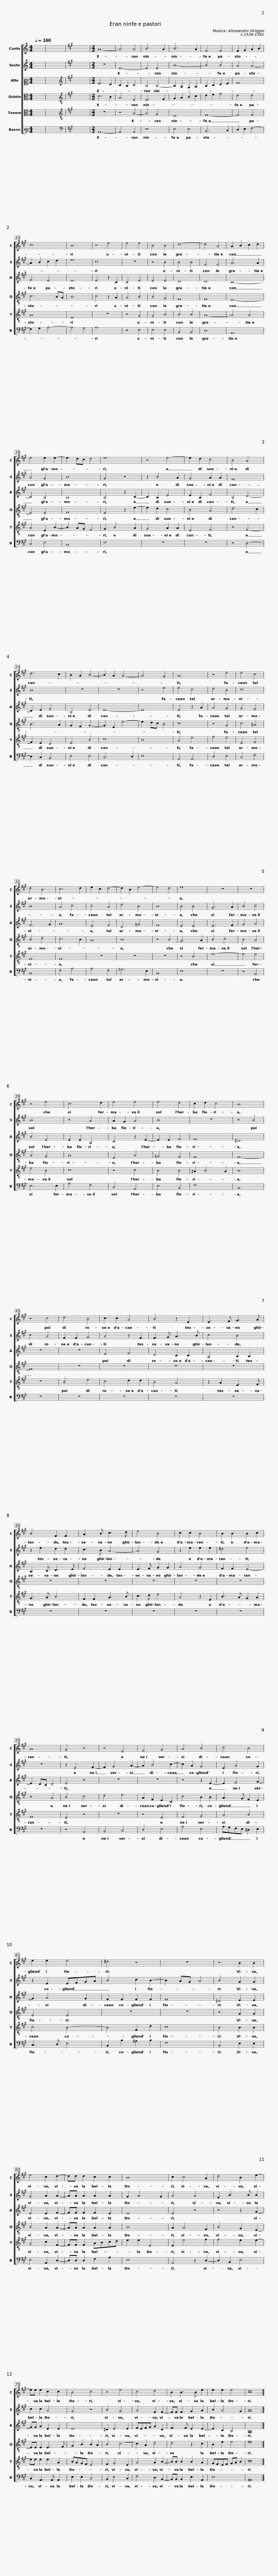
X:1
%%score [ 1 2 3 4 5 6 ]
L:1/8
Q:1/4=160
M:4/4
I:linebreak $
K:C
V:1 treble
V:2 treble
V:3 alto2
V:4 alto
V:5 alto
V:6 bass3
V:1
 x8 | x8 |[K:A] x16 |[M:2/2] A8- | A4 A4 | %5
 B6 A2 | B6 A2 |$ F4 F4 | F2 G2 A2 B2 | c8 | %10
 B8 | z4 e4 | e4 e4 | B4 B4 |$ d8- | %15
 d4 A4 | A2 B2 c2 d2 | e4 e2 e2- | e2 dc d4 | e8 | %20
 z4 e4- |$ e2 d2 c4 | B4 A4 | d6 c2 | B2 A2 B4- | %25
 B2 A2 A4- | A4 G4 |$ A8 | z4 e4 | e4 c4 | %30
 d4 B4 | c6 d2 | e2 c2 d4- |$ d2 B2 e4- | e4 d4 | %35
 e8 | z8 | z8 | z4 e4 | c6 d2 |$ %40
 e4 e4 | e4 d4 | c2 d2 c4 | B8 | z4 c4 | %45
 d4 B4 | c2 c2 A4 |$ B4 z2 E2 | E3 F G3 A | B4 F2 F2 | %50
 A3 B c3 d | e4 B4 |$ c2 c2 B4 |$ B2 B2 B2 c2 | A8 | %55
 G4 z4 | z4 E4 | F4 G4 | A4 B4 |$ c4 B4 | %60
 e2 e2 e4 | ^d4 z4 | z8 | z4 B2 B2 | e4 c2 d2- |$ %65
 dd d2 c2 c2 | B8 | c2 c4 A2 | d4 B2 e2- | ee e2 c2 c2 |$ %70
 B4 c4 | z4 e4 | c4 d4 | B2 B3 B e2 | e2 e2 e4 | %75
 c16 |] %76
V:2
 x8 | x8 |[K:A] x16 |[M:2/2] z8 | E8- | %5
 E4 E4 | B8- |$ B4 B4 | A4 A4- | A2 B2 c2 d2 | %10
 e8 | c8 | z8 | z4 B4 |$ B4 B4 | %15
 F4 F4 | A6 A2 | A4 G4 | B8 | G4 z4 | %20
 z2 B4 A2 |$ G4 A2 A2 | F8 | B8 | z8 | %25
 z8 | z4 e4 |$ e4 c4 | d4 B4 | c8 | %30
 B8 | A4 c4 | c4 A4 |$ d4 B4 | B8 | %35
 B4 B4 | G6 A2 | B4 c4 | B8 | z4 A4 |$ %40
 A2 G2 A4 | B8 | z8 | z4 B4 | c4 A4 | %45
 F2 F2 G4 | A4 z2 F2 |$ F3 G A3 B | c4 B4 | z2 e2 d2 d2 | %50
 c3 B A4- | A4 G4 |$ z2 e2 e2 e2 |$ ^d4 e4 | z8 | %55
 z2 E4 F2- | F2 G4 A2- | A2 B4 c2- | c2 A2 G4 |$ E2 A4 G2 | %60
 z2 E2 EFGA | B4 c2 B2- | B2 AG A4 | B4 G2 G2 | G4 A2 A2- |$ %65
 AA A2 A2 A2 | G2 A4 G2 | A4 A4 | F2 B3 B B2 | c2 c2 A4 |$ %70
 G4 z4 | B4 G4 | A4 F2 F2- | FF F2 G2 A2 | B2 A4 G2 | %75
 A16 |] %76
V:3
 x8 | x8 |[K:A][K:treble] x16 |[M:2/2] E6 D2 | C2 B,2 C4 | %5
 B,4 B,4- | B,2 A,2 G,2 A,2 |$ B,2 C2 D2 E2 | F8 | F4 E4 | %10
 E8 | E4 z2 C2 | C4 E4 | E4 E4 |$ D8 | %15
 D8 | C8- | C4 B,4 | B,8 | B,4 z2 C2- | %20
 C2 B,2 E4 |$ E2 B,2 F4 | B,4 D4- | D2 E2 F4 | B,4 E4 | %25
 E8- | E8 |$ E4 z2 A2 | A4 G4 | G4 F4 | %30
 F6 G2 | A8 | E4 F4 |$ D4 =G4 | F8 | %35
 E4 E4 | E6 F2 | G4 A4 | B4 E4 | E2 E2 A,4 |$ %40
 C4 z2 E2- | E2 E2 F4 | F8 | ^D8 | z8 | %45
 z8 | E4 F4 |$ D4 C2 C2 | A,4 B,2 B,2 | B,3 C D3 E | %50
 F4 E2 E2 | E3 F G2 G2 |$ A4 G4 |$ F2 F2 E4- | E2 DC D4 | %55
 E4 z4 | z8 | z8 | z4 z2 E2- |$ E2 F4 G2- | %60
 G2 A4 G2 | F2 F2 F2 F2 | F8 | ^D4 E2 E2 | E4 E2 F2- |$ %65
 FF F2 F2 E2 | E8 | E4 z4 | z4 z2 G2- | GG A2 E2 E2 |$ %70
 E8 | ^D2 E4 E2 | FEFG A2 D2 | F3 F E2 E2- | E2 C2 B,4 | %75
 A,16 |] %76
V:4
 x8 | x8 |[K:A][K:treble-8] x16 |[M:2/2] c6 B2 | A4 E4 | %5
 E6 F2 | G2 A2 B2 c2 |$ d2 e2 f4 | d4 d4 | c6 BA | %10
 B8 | c4 z2 A2 | A4 B4 | B4 G4 |$ F8 | %15
 F8 | E8- | E4 E4 | F8 | E4 z2 e2- | %20
 e2 d2 c4 |$ B4 A4 | d6 c2 | B6 A2 | G2 F2 G4- | %25
 G2 E2 e4- | e2 dc B4 |$ c8 | z4 G4 | c4 ^A4 | %30
 B4 d4 | c6 B2 | A8 |$ B8 | z4 B4 | %35
 G6 A2 | B4 c4 | B4 A4 | A4 G4 | A8 |$ %40
 E4 A4 | =G4 F4 | F8 | F8- | F8 | %45
 z8 | z8 |$ z8 | z8 | z8 | %50
 z8 | z8 |$ z8 |$ z8 | z4 A4 | %55
 B4 c4 | d4 e4 | A2 F2 E2 C2 | c4 B2 B2 |$ A3 G F2 E2 | %60
 E4 E4 | z8 | z8 | z4 G2 G2 | B4 A2 A2- |$ %65
 AA A2 A2 A2 | B8 | A2 A4 F2 | B4 G2 E2- | EE E2 E3 F |$ %70
 G2 B2 B2 A2 | B4 c4- | c2 A2 d4 | d4 z2 c2 | B2 e2 e4 | %75
 e16 |] %76
V:5
 x8 | x8 |[K:A][K:treble-8] x16 |[M:2/2] z8 | z4 A4- | %5
 A4 G4 | E8 |$ F8- | F4 F4 | A8 | %10
 E8 | z8 | z4 G4 | G4 B4 |$ B4 B4 | %15
 A8- | A4 A4 | A4 E2 B2- | B2 AG F4 | G2 B4 A2 | %20
 G4 A2 A2 |$ E4 F4 | z4 F4- | F2 E2 D4 | E4 B4 | %25
 c8 | B8 |$ A4 e4 | f4 e4 | E4 F4 | %30
 F8 | F8 | z8 |$ z8 | z8 | %35
 z4 B4 | e8- | e4 e4 | e4 B4 | c8 |$ %40
 z4 c4 | B4 B4 | ^A2 B4 A2 | B8 | z8 | %45
 B4 e4 | c4 d2 d2 |$ B4 A4 | z2 A2 E3 F | G3 A B4 | %50
 F2 F2 A3 B | c3 d e4 |$ A4 z2 E2 |$ B3 A G2 A2 | F8 | %55
 E4 z4 | z8 | z4 E4 | F4 G4 |$ A4 B4 | %60
 c4 B4- | B4 F2 d2 | c8 | B4 B2 B2 | G4 c2 F2- |$ %65
 FF F2 ABcd | e2 e2 E4 | E2 e4 f2 | f4 e2 e2- | ee e2 e2 A2 |$ %70
 BAGF E4 | F2 G4 E2 | A4 A2 B2- | BB B2 B2 A2 | GFEF GA B2 | %75
 c16 |] %76
V:6
 x8 | x8 |[K:A][K:bass] x16 |[M:2/2] A,,8- | A,,4 A,,4 | %5
 E,8 | E,4 E,4 |$ B,,6 C,2 | D,2 E,2 F,4- | F,2 G,2 A,4- | %10
 A,4 G,4 | A,8 | z4 E,4 | E,4 E,4 |$ B,,4 B,,4 | %15
 D,8 | A,,8 | C,4 E,4 | B,,8 | E,8 | %20
 z8 |$ z8 | z4 D,4- | D,2 C,2 B,,4 | E,4 E,4 | %25
 C,6 D,2 | E,8 |$ A,,4 A,,4 | D,4 E,4 | C,4 F,4 | %30
 B,,8 | F,4 A,4 | A,4 F,4 |$ =G,6 E,2 | B,,8 | %35
 E,8 | z8 | z4 A,,4 | E,6 E,2 | A,4 F,4 |$ %40
 C,4 A,,4 | E,4 B,,4 | F,8 | B,,8 | z8 | %45
 z8 | z8 |$ z8 | z8 | z8 | %50
 z8 | z8 |$ z8 |$ z8 | z8 | %55
 z4 A,,4 | B,,4 C,4 | D,4 E,4 | A,4 E,4 |$ A,G,F,E, ^D,2 E,2 | %60
 C,3 D, E,4 | B,,2 B,2 ^A,2 B,2 | F,8 | B,,4 E,2 E,2 | E,4 A,,2 D,2- |$ %65
 D,D, D,2 F,2 A,2 | E,8 | A,,4 z2 D,2- | D,2 B,,2 E,4 | C,2 A,,3 A,, A,,2 |$ %70
 E,2 E,2 C,4 | B,,2 E,4 C,2 | F,4 D,2 B,,2- | B,,B,, B,,2 E,2 A,,2 | E,8 | %75
 A,,16 |] %76
